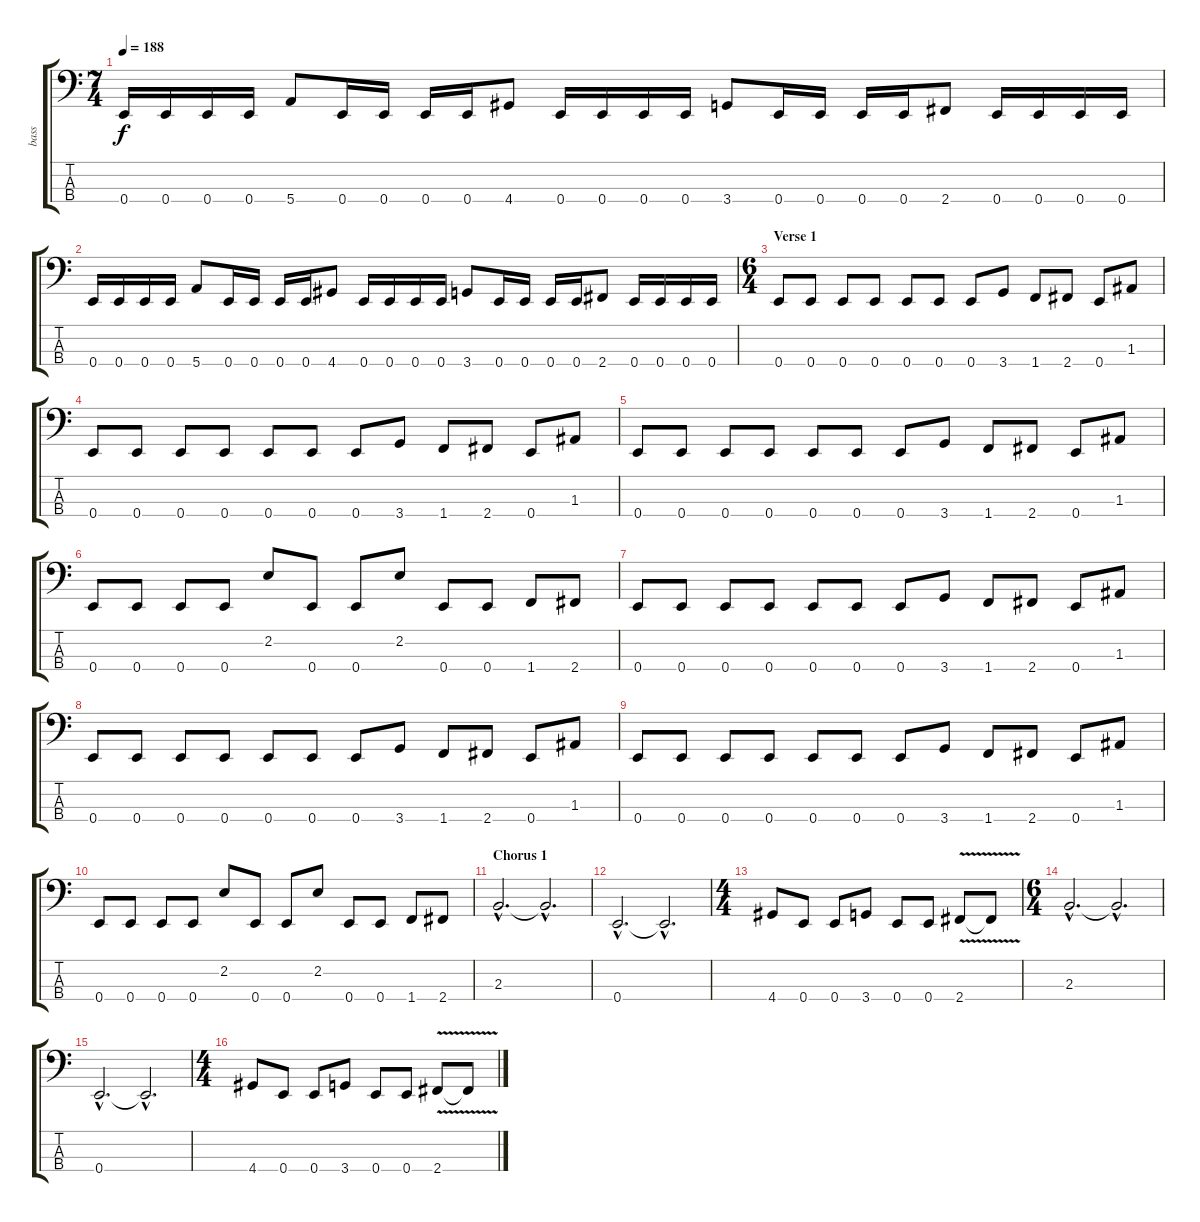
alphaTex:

\track ("bass" "bass") {instrument electricbasspick}
\staff {score tabs}
\tuning (G2 D2 A1 E1) {hide}
\ts (7 4)
\tempo 188
\clef f4
\ks c
0.4.16{dy f} 0.4.16 0.4.16 0.4.16 5.4.8 0.4.16 0.4.16 0.4.16 0.4.16 4.4.8 0.4.16 0.4.16 0.4.16 0.4.16 3.4.8 0.4.16 0.4.16 0.4.16 0.4.16 2.4.8 0.4.16 0.4.16 0.4.16 0.4.16 |
0.4.16 0.4.16 0.4.16 0.4.16 5.4.8 0.4.16 0.4.16 0.4.16 0.4.16 4.4.8 0.4.16 0.4.16 0.4.16 0.4.16 3.4.8 0.4.16 0.4.16 0.4.16 0.4.16 2.4.8 0.4.16 0.4.16 0.4.16 0.4.16 |
\ts (6 4)
\section ("" "Verse 1")
0.4.8 0.4.8 0.4.8 0.4.8 0.4.8 0.4.8 0.4.8 3.4.8 1.4.8 2.4.8 0.4.8 1.3.8 |
0.4.8 0.4.8 0.4.8 0.4.8 0.4.8 0.4.8 0.4.8 3.4.8 1.4.8 2.4.8 0.4.8 1.3.8 |
0.4.8 0.4.8 0.4.8 0.4.8 0.4.8 0.4.8 0.4.8 3.4.8 1.4.8 2.4.8 0.4.8 1.3.8 |
0.4.8 0.4.8 0.4.8 0.4.8 2.2.8 0.4.8 0.4.8 2.2.8 0.4.8 0.4.8 1.4.8 2.4.8 |
0.4.8 0.4.8 0.4.8 0.4.8 0.4.8 0.4.8 0.4.8 3.4.8 1.4.8 2.4.8 0.4.8 1.3.8 |
0.4.8 0.4.8 0.4.8 0.4.8 0.4.8 0.4.8 0.4.8 3.4.8 1.4.8 2.4.8 0.4.8 1.3.8 |
0.4.8 0.4.8 0.4.8 0.4.8 0.4.8 0.4.8 0.4.8 3.4.8 1.4.8 2.4.8 0.4.8 1.3.8 |
0.4.8 0.4.8 0.4.8 0.4.8 2.2.8 0.4.8 0.4.8 2.2.8 0.4.8 0.4.8 1.4.8 2.4.8 |
\section ("" "Chorus 1")
2.3{hac}.2{d} 2.3{hac t}.2{d} |
0.4{hac}.2{d} 0.4{hac t}.2{d} |
\ts (4 4)
4.4.8 0.4.8 0.4.8 3.4.8 0.4.8 0.4.8 2.4{v}.8 2.4{t}.8 |
\ts (6 4)
2.3{hac}.2{d} 2.3{hac t}.2{d} |
0.4{hac}.2{d} 0.4{hac t}.2{d} |
\ts (4 4)
4.4.8 0.4.8 0.4.8 3.4.8 0.4.8 0.4.8 2.4{v}.8 2.4{t}.8
